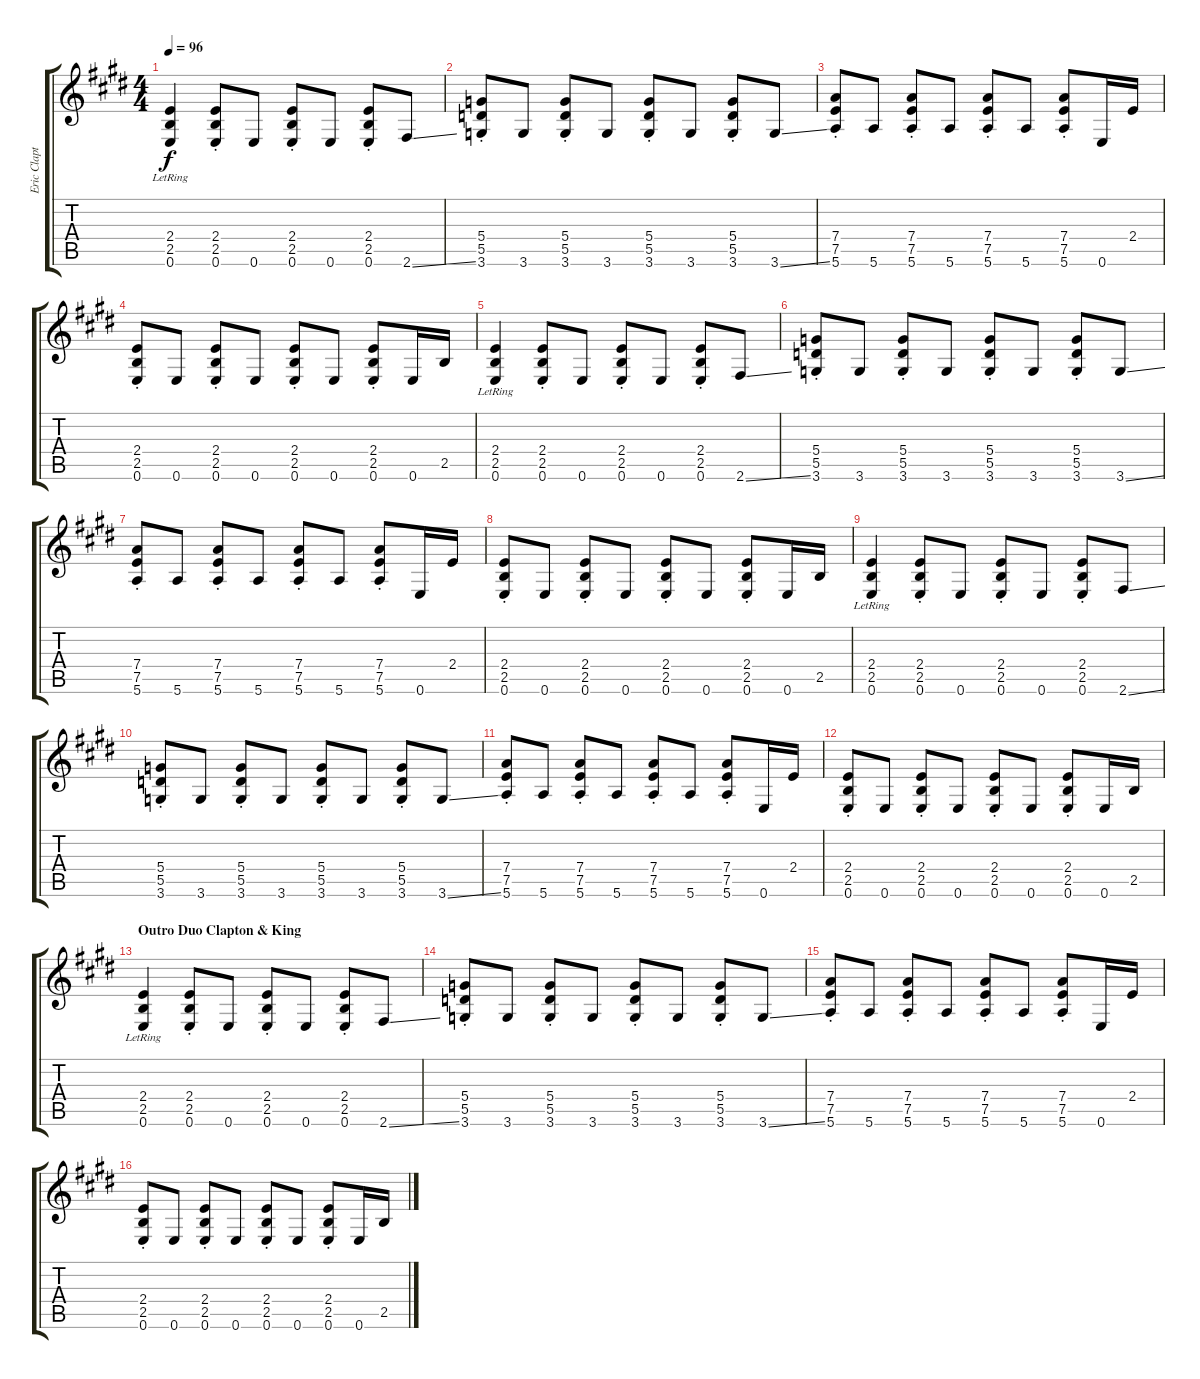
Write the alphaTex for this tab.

\track ("Eric Clapton" "Eric Clapt") {instrument distortionguitar}
\staff {score tabs}
\tuning (E4 B3 G3 D3 A2 E2) {hide}
\ts (4 4)
\tempo 96
\clef g2
\ks e
(2.4{lr} 2.5{lr} 0.6{lr}).4{dy f} (2.4{st} 2.5{st} 0.6{st}).8 0.6.8 (2.4{st} 2.5{st} 0.6{st}).8 0.6.8 (2.4{st} 2.5{st} 0.6{st}).8 2.6{ss}.8 |
(5.4{st} 5.5{st} 3.6{st}).8 3.6.8 (5.4{st} 5.5{st} 3.6{st}).8 3.6.8 (5.4{st} 5.5{st} 3.6{st}).8 3.6.8 (5.4{st} 5.5{st} 3.6{st}).8 3.6{ss}.8 |
(7.4{st} 7.5{st} 5.6{st}).8 5.6.8 (7.4{st} 7.5{st} 5.6{st}).8 5.6.8 (7.4{st} 7.5{st} 5.6{st}).8 5.6.8 (7.4{st} 7.5{st} 5.6{st}).8 0.6.16 2.4.16 |
(2.4{st} 2.5{st} 0.6{st}).8 0.6.8 (2.4{st} 2.5{st} 0.6{st}).8 0.6.8 (2.4{st} 2.5{st} 0.6{st}).8 0.6.8 (2.4{st} 2.5{st} 0.6{st}).8 0.6.16 2.5.16 |
(2.4{lr} 2.5{lr} 0.6{lr}).4 (2.4{st} 2.5{st} 0.6{st}).8 0.6.8 (2.4{st} 2.5{st} 0.6{st}).8 0.6.8 (2.4{st} 2.5{st} 0.6{st}).8 2.6{ss}.8 |
(5.4{st} 5.5{st} 3.6{st}).8 3.6.8 (5.4{st} 5.5{st} 3.6{st}).8 3.6.8 (5.4{st} 5.5{st} 3.6{st}).8 3.6.8 (5.4{st} 5.5{st} 3.6{st}).8 3.6{ss}.8 |
(7.4{st} 7.5{st} 5.6{st}).8 5.6.8 (7.4{st} 7.5{st} 5.6{st}).8 5.6.8 (7.4{st} 7.5{st} 5.6{st}).8 5.6.8 (7.4{st} 7.5{st} 5.6{st}).8 0.6.16 2.4.16 |
(2.4{st} 2.5{st} 0.6{st}).8 0.6.8 (2.4{st} 2.5{st} 0.6{st}).8 0.6.8 (2.4{st} 2.5{st} 0.6{st}).8 0.6.8 (2.4{st} 2.5{st} 0.6{st}).8 0.6.16 2.5.16 |
(2.4{lr} 2.5{lr} 0.6{lr}).4 (2.4{st} 2.5{st} 0.6{st}).8 0.6.8 (2.4{st} 2.5{st} 0.6{st}).8 0.6.8 (2.4{st} 2.5{st} 0.6{st}).8 2.6{ss}.8 |
(5.4{st} 5.5{st} 3.6{st}).8 3.6.8 (5.4{st} 5.5{st} 3.6{st}).8 3.6.8 (5.4{st} 5.5{st} 3.6{st}).8 3.6.8 (5.4{st} 5.5{st} 3.6{st}).8 3.6{ss}.8 |
(7.4{st} 7.5{st} 5.6{st}).8 5.6.8 (7.4{st} 7.5{st} 5.6{st}).8 5.6.8 (7.4{st} 7.5{st} 5.6{st}).8 5.6.8 (7.4{st} 7.5{st} 5.6{st}).8 0.6.16 2.4.16 |
(2.4{st} 2.5{st} 0.6{st}).8 0.6.8 (2.4{st} 2.5{st} 0.6{st}).8 0.6.8 (2.4{st} 2.5{st} 0.6{st}).8 0.6.8 (2.4{st} 2.5{st} 0.6{st}).8 0.6.16 2.5.16 |
\section ("" "Outro Duo Clapton & King")
(2.4{lr} 2.5{lr} 0.6{lr}).4 (2.4{st} 2.5{st} 0.6{st}).8 0.6.8 (2.4{st} 2.5{st} 0.6{st}).8 0.6.8 (2.4{st} 2.5{st} 0.6{st}).8 2.6{ss}.8 |
(5.4{st} 5.5{st} 3.6{st}).8 3.6.8 (5.4{st} 5.5{st} 3.6{st}).8 3.6.8 (5.4{st} 5.5{st} 3.6{st}).8 3.6.8 (5.4{st} 5.5{st} 3.6{st}).8 3.6{ss}.8 |
(7.4{st} 7.5{st} 5.6{st}).8 5.6.8 (7.4{st} 7.5{st} 5.6{st}).8 5.6.8 (7.4{st} 7.5{st} 5.6{st}).8 5.6.8 (7.4{st} 7.5{st} 5.6{st}).8 0.6.16 2.4.16 |
(2.4{st} 2.5{st} 0.6{st}).8 0.6.8 (2.4{st} 2.5{st} 0.6{st}).8 0.6.8 (2.4{st} 2.5{st} 0.6{st}).8 0.6.8 (2.4{st} 2.5{st} 0.6{st}).8 0.6.16 2.5.16
